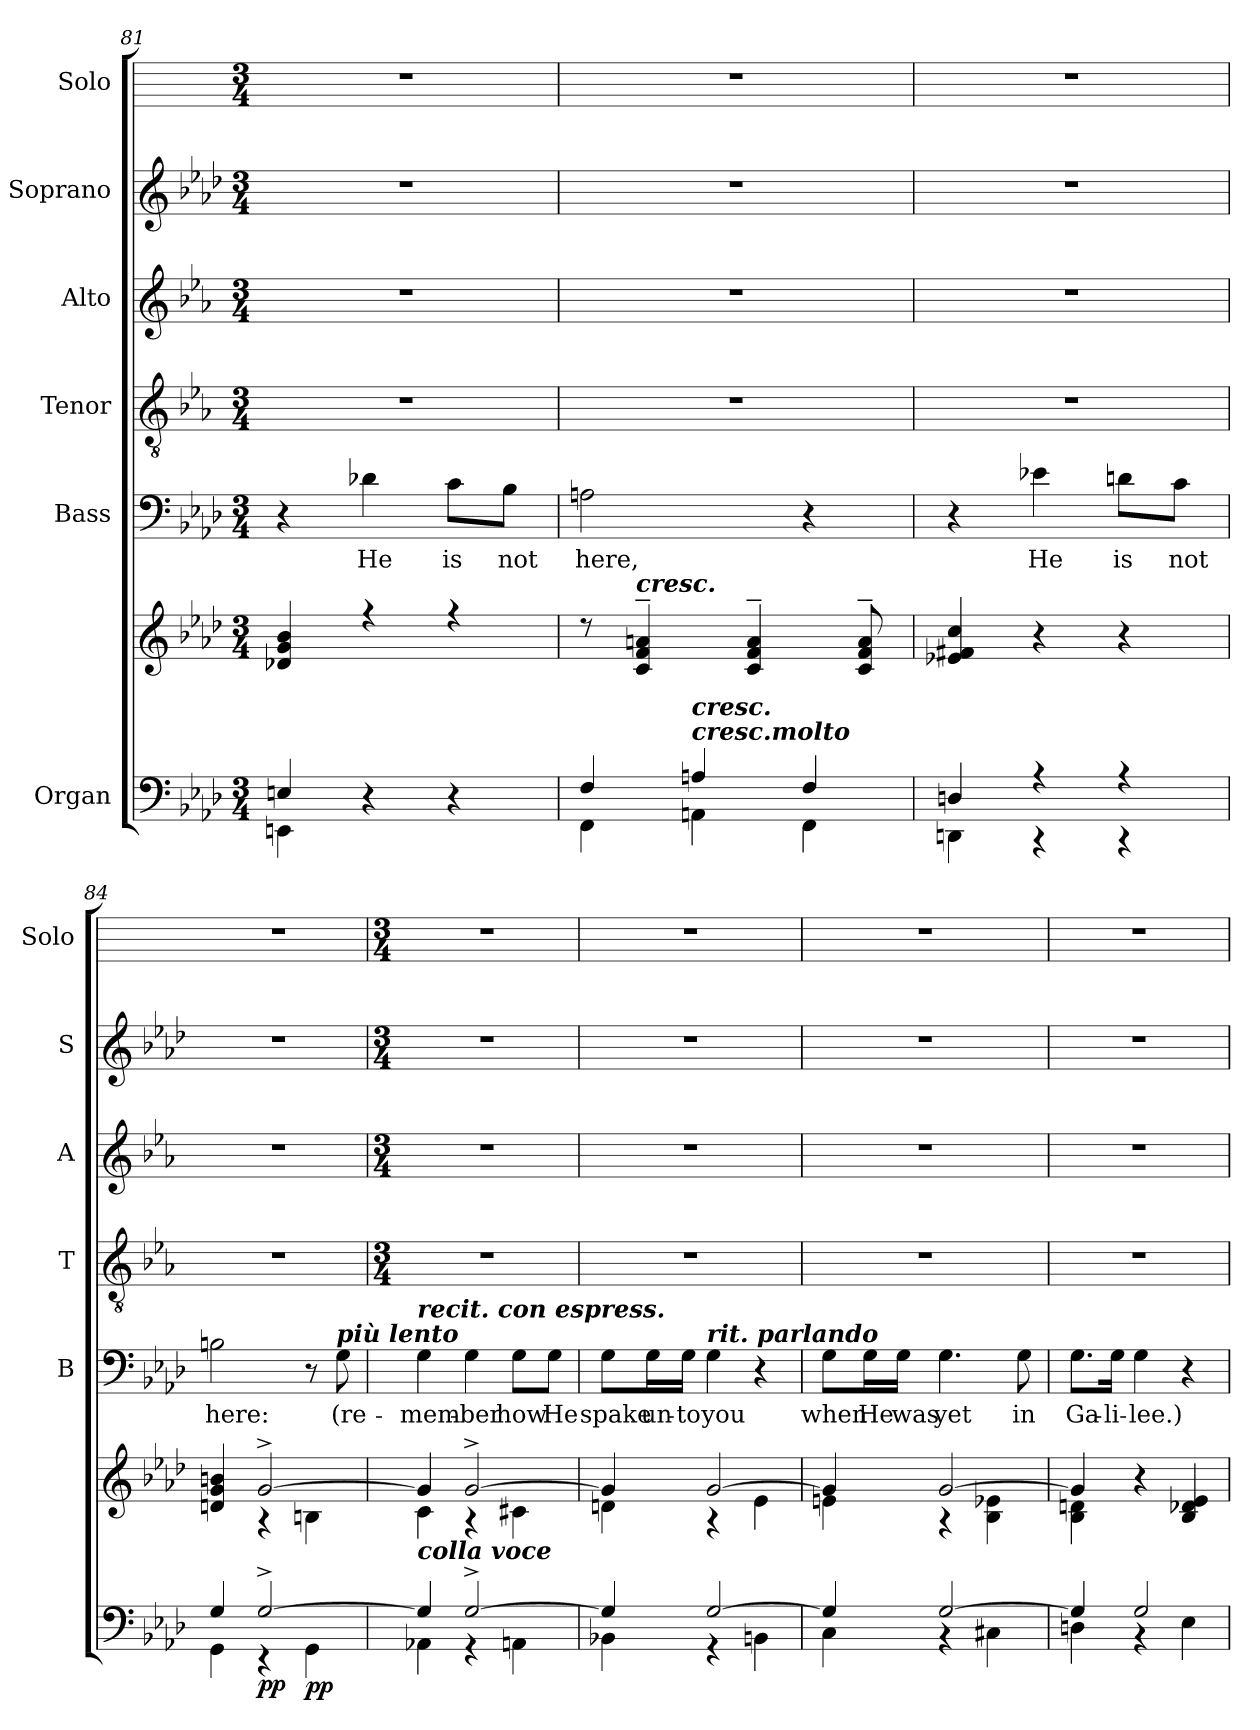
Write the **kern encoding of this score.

**kern	**kern	**dynam	**kern	**text	**kern	**kern	**kern	**kern
*part6	*part6	*part6	*part5	*part5	*part4	*part3	*part2	*part1
*staff7	*staff6	*staff6/7	*staff5	*staff5	*staff4	*staff3	*staff2	*staff1
*I"Organ	*	*	*I"Bass	*	*I"Tenor	*I"Alto	*I"Soprano	*I"Solo
*	*	*	*I'B	*	*I'T	*I'A	*I'S	*I'Solo
*clefF4	*clefG2	*	*clefF4	*	*clefGv2	*clefG2	*clefG2	*
*k[b-e-a-d-]	*k[b-e-a-d-]	*	*k[b-e-a-d-]	*	*k[b-e-a-]	*k[b-e-a-]	*k[b-e-a-d-]	*
*A-:	*A-:	*	*A-:	*	*E-:	*E-:	*A-:	*
*M3/4	*M3/4	*	*M3/4	*	*M3/4	*M3/4	*M3/4	*M3/4
=81	=81	=81	=81	=81	=81	=81	=81	=81
*^	*^	*	*	*	*	*	*	*
!	!	!	!LO:N:vis=1	!	!	!	!	!	!	!
4En/	4EEn\	4d-X 4g 4b-	2.ryy	.	4r	.	2.r	2.r	2.r	2.r
!	!	!	!	!	!	!LO:LY:b	!	!	!	!
4r	2ryy	4r	.	.	4d-X	He	.	.	.	.
!	!	!	!	!	!	!LO:LY:b	!	!	!	!
4r	.	4r	.	.	8c\L	is	.	.	.	.
!	!	!	!	!	!	!LO:LY:b	!	!	!	!
.	.	.	.	.	8B-\J	not	.	.	.	.
=82	=82	=82	=82	=82	=82	=82	=82	=82	=82	=82
!	!	!	!	!	!	!LO:LY:b	!	!	!	!
4F/	4FF\	8r	2.ryy	.	2An	here,	2.r	2.r	2.r	2.r
!	!	!LO:TX:a:Bi:t=cresc.	!	!	!	!	!	!	!	!
.	.	4c~ 4f~ 4an~	.	.	.	.	.	.	.	.
!LO:TX:a:Bi:t=cresc.molto	!	!	!	!	!	!	!	!	!	!
!LO:TX:a:Bi:t=cresc.	!	!	!	!	!	!	!	!	!	!
4An/	4AAn\	.	.	.	.	.	.	.	.	.
.	.	4c~ 4f~ 4a~	.	.	.	.	.	.	.	.
4F/	4FF\	.	.	.	4r	.	.	.	.	.
.	.	8c~ 8f~ 8a~	.	.	.	.	.	.	.	.
=83	=83	=83	=83	=83	=83	=83	=83	=83	=83	=83
4Dn/	4DDn\	4e-X 4f#X 4cc	2ryy	.	4r	.	2.r	2.r	2.r	2.r
!	!	!	!	!	!	!LO:LY:b	!	!	!	!
4r	4r	4r	.	.	4e-X	He	.	.	.	.
!	!	!	!	!	!	!LO:LY:b	!	!	!	!
4r	4r	4r	8ryy	.	8dn\L	is	.	.	.	.
!	!	!	!	!	!	!LO:LY:b	!	!	!	!
.	.	.	8ryy	.	8c\J	not	.	.	.	.
=84	=84	=84	=84	=84	=84	=84	=84	=84	=84	=84
!	!	!	!	!	!	!LO:LY:b	!	!	!	!
4G/	4GG\	4dn 4g 4bn	4ryy	.	2Bn	here:	2.r	2.r	2.r	2.r
!	!	!	!	!LO:DY:b=2	!	!	!	!	!	!
!	!	!	!	!LO:DY:n=1:b	!	!	!	!	!	!
[2G^/	4r	[2g^	4r	p p	.	.	.	.	.	.
!	!	!	!	!LO:DY:n=2:b=2	!	!	!	!	!	!
!	!	!	!	!LO:DY:n=3:b	!	!	!	!	!	!
.	4GG\	.	4Bn\	p p	8r	.	.	.	.	.
!	!	!	!	!	!LO:TX:a:Bi:t=più lento	!	!	!	!	!
!	!	!	!	!	!	!LO:LY:b	!	!	!	!
.	.	.	.	.	8G	(re-	.	.	.	.
!!LO:LB:g=z
=85	=85	=85	=85	=85	=85	=85	=85	=85	=85	=85
*	*	*	*	*	*	*	*M3/4	*M3/4	*M3/4	*M3/4
!	!	!	!	!	!LO:TX:a:Bi:t=recit. con espress.	!	!	!	!	!
!LO:TX:a:Bi:t=colla voce	!	!	!	!	!	!	!	!	!	!
!	!	!	!	!	!	!LO:LY:b	!	!	!	!
4G/]	4AA-X\	4g/]	4c\	.	4G	-mem-	2.r	2.r	2.r	2.r
!	!	!	!	!	!	!LO:LY:b	!	!	!	!
[2G^/	4r	[2g^/	4r	.	4G	-ber	.	.	.	.
!	!	!	!	!	!	!LO:LY:b	!	!	!	!
.	4AAn\	.	4c#X\	.	8G\L	how	.	.	.	.
!	!	!	!	!	!	!LO:LY:b	!	!	!	!
.	.	.	.	.	8G\J	He	.	.	.	.
=86	=86	=86	=86	=86	=86	=86	=86	=86	=86	=86
!	!	!	!	!	!	!LO:LY:b	!	!	!	!
4G/]	4BB-X\	4g/]	4dn\	.	8G\L	spake	2.r	2.r	2.r	2.r
!	!	!	!	!	!	!LO:LY:b	!	!	!	!
.	.	.	.	.	16G\L	un-	.	.	.	.
!	!	!	!	!	!	!LO:LY:b	!	!	!	!
.	.	.	.	.	16G\JJ	-to	.	.	.	.
!	!	!	!	!	!LO:TX:a:Bi:t=rit. parlando	!	!	!	!	!
!	!	!	!	!	!	!LO:LY:b	!	!	!	!
[2G/	4r	[2g/	4r	.	4G	you	.	.	.	.
.	4BBn\	.	4e-\	.	4r	.	.	.	.	.
=87	=87	=87	=87	=87	=87	=87	=87	=87	=87	=87
!	!	!	!	!	!	!LO:LY:b	!	!	!	!
4G/]	4C\	4g/]	4en\	.	8G\L	when	2.r	2.r	2.r	2.r
!	!	!	!	!	!	!LO:LY:b	!	!	!	!
.	.	.	.	.	16G\L	He	.	.	.	.
!	!	!	!	!	!	!LO:LY:b	!	!	!	!
.	.	.	.	.	16G\JJ	was	.	.	.	.
!	!	!	!	!	!	!LO:LY:b	!	!	!	!
[2G/	4r	[2g/	4r	.	4.G	yet	.	.	.	.
.	4C#X\	.	4B-\ 4e-X\	.	.	.	.	.	.	.
!	!	!	!	!	!	!LO:LY:b	!	!	!	!
.	.	.	.	.	8G	in	.	.	.	.
=88	=88	=88	=88	=88	=88	=88	=88	=88	=88	=88
!	!	!	!	!	!	!LO:LY:b	!	!	!	!
4G/]	4Dn\	4g/]	4B-\ 4dn\	.	8.G\L	Ga-	2.r	2.r	2.r	2.r
!	!	!	!	!	!	!LO:LY:b	!	!	!	!
.	.	.	.	.	16G\Jk	-li-	.	.	.	.
!	!	!	!	!	!	!LO:LY:b	!	!	!	!
2G/	4r	4r	2ryy	.	4G	-lee.)	.	.	.	.
.	4E-\	4B-/ 4d-X/ 4e-/	.	.	4r	.	.	.	.	.
*v	*v	*	*	*	*	*	*	*	*	*
*	*v	*v	*	*	*	*	*	*	*
=	=	=	=	=	=	=	=	=
*-	*-	*-	*-	*-	*-	*-	*-	*-
